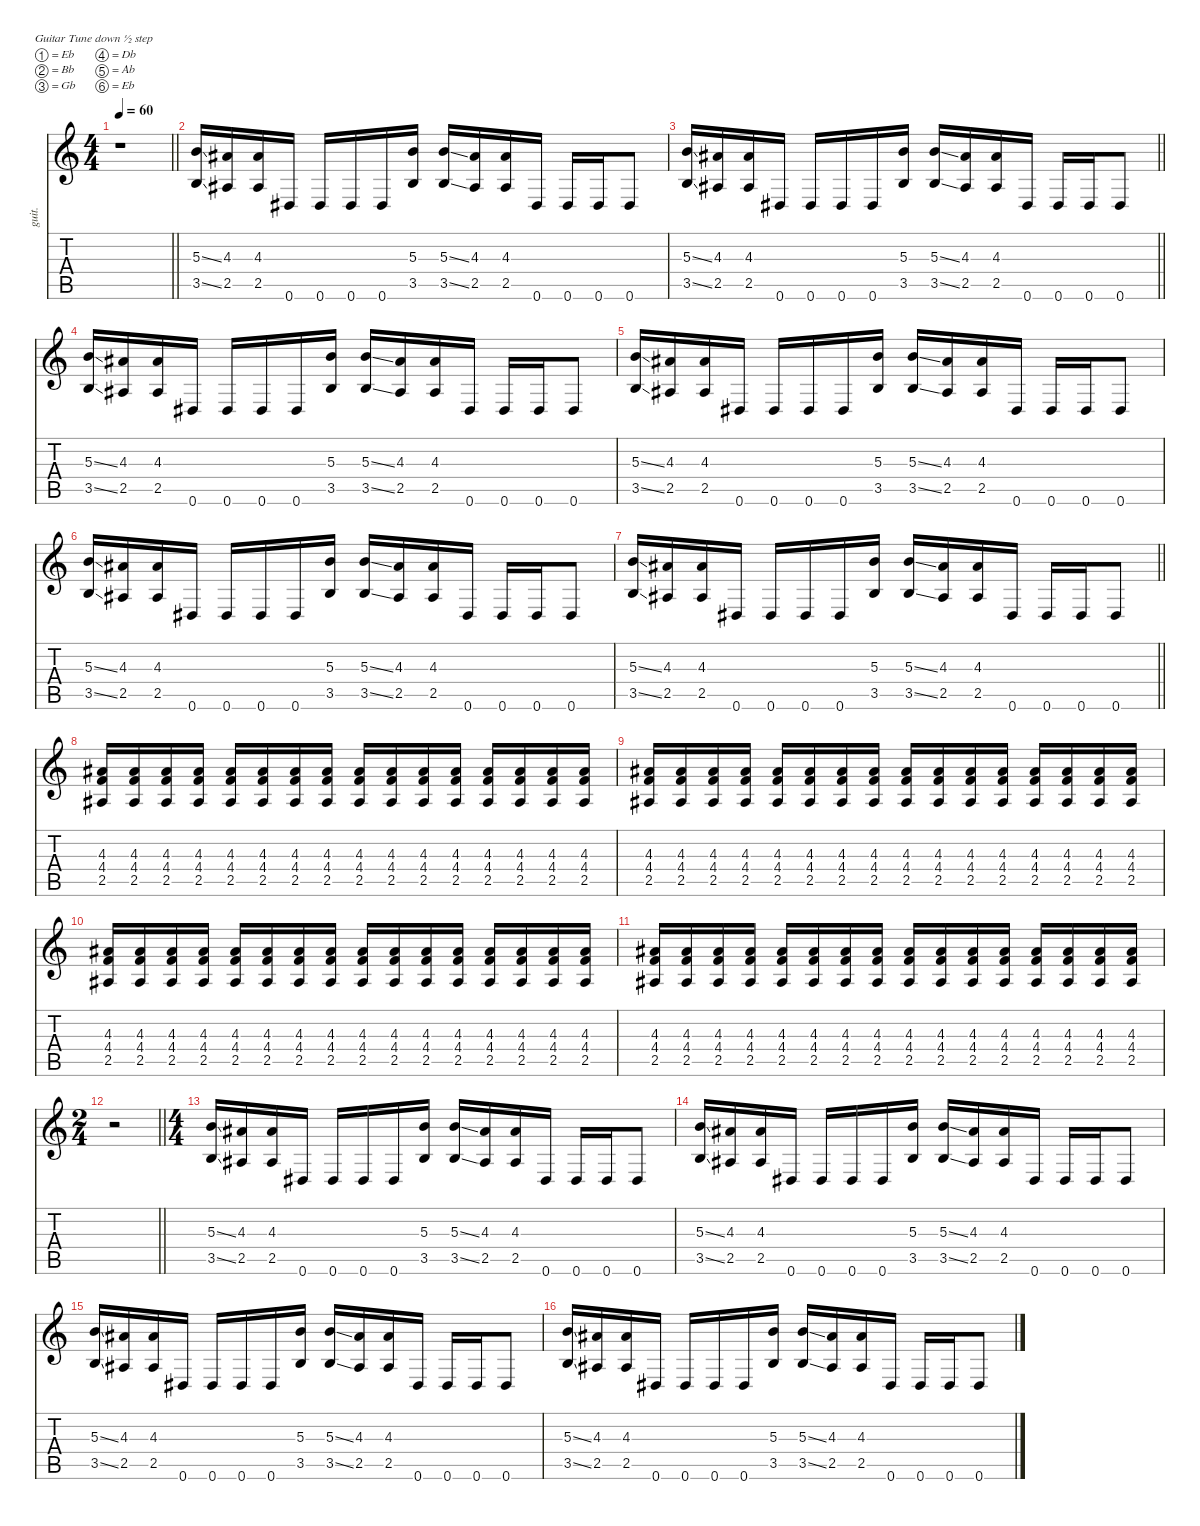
\defaultSystemsLayout 4
\hideDynamics
\bracketExtendMode nobrackets
\otherSystemsTrackNameOrientation horizontal
\track ("Guitar 2" "guit.") {defaultSystemsLayout 4 mute instrument distortionguitar}
\staff {score tabs}
\tuning (Eb4 Bb3 Gb3 Db3 Ab2 Eb2)
\ts (4 4)
\tempo 60
\clef g2
\barLineRight lightlight
\ks c
r.1{dy f instrument distortionguitar beam Down} |
(5.3{ss} 3.5{ss}).16{beam Up} (4.3{acc #} 2.5{acc #}).16{beam Up} (4.3{acc #} 2.5{acc #}).16{beam Up} 0.6{acc #}.16{beam Up} 0.6{acc #}.16{beam Up} 0.6{acc #}.16{beam Up} 0.6{acc #}.16{beam Up} (5.3 3.5).16{beam Up} (5.3{ss} 3.5{ss}).16{beam Up} (4.3{acc #} 2.5{acc #}).16{beam Up} (4.3{acc #} 2.5{acc #}).16{beam Up} 0.6{acc #}.16{beam Up} 0.6{acc #}.16{beam Up} 0.6{acc #}.16{beam Up} 0.6{acc #}.8{beam Up} |
\barLineRight lightlight
(5.3{ss} 3.5{ss}).16{beam Up} (4.3{acc #} 2.5{acc #}).16{beam Up} (4.3{acc #} 2.5{acc #}).16{beam Up} 0.6{acc #}.16{beam Up} 0.6{acc #}.16{beam Up} 0.6{acc #}.16{beam Up} 0.6{acc #}.16{beam Up} (5.3 3.5).16{beam Up} (5.3{ss} 3.5{ss}).16{beam Up} (4.3{acc #} 2.5{acc #}).16{beam Up} (4.3{acc #} 2.5{acc #}).16{beam Up} 0.6{acc #}.16{beam Up} 0.6{acc #}.16{beam Up} 0.6{acc #}.16{beam Up} 0.6{acc #}.8{beam Up} |
(5.3{ss} 3.5{ss}).16{beam Up} (4.3{acc #} 2.5{acc #}).16{beam Up} (4.3{acc #} 2.5{acc #}).16{beam Up} 0.6{acc #}.16{beam Up} 0.6{acc #}.16{beam Up} 0.6{acc #}.16{beam Up} 0.6{acc #}.16{beam Up} (5.3 3.5).16{beam Up} (5.3{ss} 3.5{ss}).16{beam Up} (4.3{acc #} 2.5{acc #}).16{beam Up} (4.3{acc #} 2.5{acc #}).16{beam Up} 0.6{acc #}.16{beam Up} 0.6{acc #}.16{beam Up} 0.6{acc #}.16{beam Up} 0.6{acc #}.8{beam Up} |
(5.3{ss} 3.5{ss}).16{beam Up} (4.3{acc #} 2.5{acc #}).16{beam Up} (4.3{acc #} 2.5{acc #}).16{beam Up} 0.6{acc #}.16{beam Up} 0.6{acc #}.16{beam Up} 0.6{acc #}.16{beam Up} 0.6{acc #}.16{beam Up} (5.3 3.5).16{beam Up} (5.3{ss} 3.5{ss}).16{beam Up} (4.3{acc #} 2.5{acc #}).16{beam Up} (4.3{acc #} 2.5{acc #}).16{beam Up} 0.6{acc #}.16{beam Up} 0.6{acc #}.16{beam Up} 0.6{acc #}.16{beam Up} 0.6{acc #}.8{beam Up} |
(5.3{ss} 3.5{ss}).16{beam Up} (4.3{acc #} 2.5{acc #}).16{beam Up} (4.3{acc #} 2.5{acc #}).16{beam Up} 0.6{acc #}.16{beam Up} 0.6{acc #}.16{beam Up} 0.6{acc #}.16{beam Up} 0.6{acc #}.16{beam Up} (5.3 3.5).16{beam Up} (5.3{ss} 3.5{ss}).16{beam Up} (4.3{acc #} 2.5{acc #}).16{beam Up} (4.3{acc #} 2.5{acc #}).16{beam Up} 0.6{acc #}.16{beam Up} 0.6{acc #}.16{beam Up} 0.6{acc #}.16{beam Up} 0.6{acc #}.8{beam Up} |
\barLineRight lightlight
(5.3{ss} 3.5{ss}).16{beam Up} (4.3{acc #} 2.5{acc #}).16{beam Up} (4.3{acc #} 2.5{acc #}).16{beam Up} 0.6{acc #}.16{beam Up} 0.6{acc #}.16{beam Up} 0.6{acc #}.16{beam Up} 0.6{acc #}.16{beam Up} (5.3 3.5).16{beam Up} (5.3{ss} 3.5{ss}).16{beam Up} (4.3{acc #} 2.5{acc #}).16{beam Up} (4.3{acc #} 2.5{acc #}).16{beam Up} 0.6{acc #}.16{beam Up} 0.6{acc #}.16{beam Up} 0.6{acc #}.16{beam Up} 0.6{acc #}.8{beam Up} |
(4.3{acc #} 4.4 2.5{acc #}).16{beam Up} (4.3{acc #} 4.4 2.5{acc #}).16{beam Up} (4.3{acc #} 4.4 2.5{acc #}).16{beam Up} (4.3{acc #} 4.4 2.5{acc #}).16{beam Up} (4.3{acc #} 4.4 2.5{acc #}).16{beam Up} (4.3{acc #} 4.4 2.5{acc #}).16{beam Up} (4.3{acc #} 4.4 2.5{acc #}).16{beam Up} (4.3{acc #} 4.4 2.5{acc #}).16{beam Up} (4.3{acc #} 4.4 2.5{acc #}).16{beam Up} (4.3{acc #} 4.4 2.5{acc #}).16{beam Up} (4.3{acc #} 4.4 2.5{acc #}).16{beam Up} (4.3{acc #} 4.4 2.5{acc #}).16{beam Up} (4.3{acc #} 4.4 2.5{acc #}).16{beam Up} (4.3{acc #} 4.4 2.5{acc #}).16{beam Up} (4.3{acc #} 4.4 2.5{acc #}).16{beam Up} (4.3{acc #} 4.4 2.5{acc #}).16{beam Up} |
(4.3{acc #} 4.4 2.5{acc #}).16{beam Up} (4.3{acc #} 4.4 2.5{acc #}).16{beam Up} (4.3{acc #} 4.4 2.5{acc #}).16{beam Up} (4.3{acc #} 4.4 2.5{acc #}).16{beam Up} (4.3{acc #} 4.4 2.5{acc #}).16{beam Up} (4.3{acc #} 4.4 2.5{acc #}).16{beam Up} (4.3{acc #} 4.4 2.5{acc #}).16{beam Up} (4.3{acc #} 4.4 2.5{acc #}).16{beam Up} (4.3{acc #} 4.4 2.5{acc #}).16{beam Up} (4.3{acc #} 4.4 2.5{acc #}).16{beam Up} (4.3{acc #} 4.4 2.5{acc #}).16{beam Up} (4.3{acc #} 4.4 2.5{acc #}).16{beam Up} (4.3{acc #} 4.4 2.5{acc #}).16{beam Up} (4.3{acc #} 4.4 2.5{acc #}).16{beam Up} (4.3{acc #} 4.4 2.5{acc #}).16{beam Up} (4.3{acc #} 4.4 2.5{acc #}).16{beam Up} |
(4.3{acc #} 4.4 2.5{acc #}).16{beam Up} (4.3{acc #} 4.4 2.5{acc #}).16{beam Up} (4.3{acc #} 4.4 2.5{acc #}).16{beam Up} (4.3{acc #} 4.4 2.5{acc #}).16{beam Up} (4.3{acc #} 4.4 2.5{acc #}).16{beam Up} (4.3{acc #} 4.4 2.5{acc #}).16{beam Up} (4.3{acc #} 4.4 2.5{acc #}).16{beam Up} (4.3{acc #} 4.4 2.5{acc #}).16{beam Up} (4.3{acc #} 4.4 2.5{acc #}).16{beam Up} (4.3{acc #} 4.4 2.5{acc #}).16{beam Up} (4.3{acc #} 4.4 2.5{acc #}).16{beam Up} (4.3{acc #} 4.4 2.5{acc #}).16{beam Up} (4.3{acc #} 4.4 2.5{acc #}).16{beam Up} (4.3{acc #} 4.4 2.5{acc #}).16{beam Up} (4.3{acc #} 4.4 2.5{acc #}).16{beam Up} (4.3{acc #} 4.4 2.5{acc #}).16{beam Up} |
(4.3{acc #} 4.4 2.5{acc #}).16{beam Up} (4.3{acc #} 4.4 2.5{acc #}).16{beam Up} (4.3{acc #} 4.4 2.5{acc #}).16{beam Up} (4.3{acc #} 4.4 2.5{acc #}).16{beam Up} (4.3{acc #} 4.4 2.5{acc #}).16{beam Up} (4.3{acc #} 4.4 2.5{acc #}).16{beam Up} (4.3{acc #} 4.4 2.5{acc #}).16{beam Up} (4.3{acc #} 4.4 2.5{acc #}).16{beam Up} (4.3{acc #} 4.4 2.5{acc #}).16{beam Up} (4.3{acc #} 4.4 2.5{acc #}).16{beam Up} (4.3{acc #} 4.4 2.5{acc #}).16{beam Up} (4.3{acc #} 4.4 2.5{acc #}).16{beam Up} (4.3{acc #} 4.4 2.5{acc #}).16{beam Up} (4.3{acc #} 4.4 2.5{acc #}).16{beam Up} (4.3{acc #} 4.4 2.5{acc #}).16{beam Up} (4.3{acc #} 4.4 2.5{acc #}).16{beam Up} |
\ts (2 4)
\barLineRight lightlight
r.2{beam Down} |
\ts (4 4)
(5.3{ss} 3.5{ss}).16{beam Up} (4.3{acc #} 2.5{acc #}).16{beam Up} (4.3{acc #} 2.5{acc #}).16{beam Up} 0.6{acc #}.16{beam Up} 0.6{acc #}.16{beam Up} 0.6{acc #}.16{beam Up} 0.6{acc #}.16{beam Up} (5.3 3.5).16{beam Up} (5.3{ss} 3.5{ss}).16{beam Up} (4.3{acc #} 2.5{acc #}).16{beam Up} (4.3{acc #} 2.5{acc #}).16{beam Up} 0.6{acc #}.16{beam Up} 0.6{acc #}.16{beam Up} 0.6{acc #}.16{beam Up} 0.6{acc #}.8{beam Up} |
(5.3{ss} 3.5{ss}).16{beam Up} (4.3{acc #} 2.5{acc #}).16{beam Up} (4.3{acc #} 2.5{acc #}).16{beam Up} 0.6{acc #}.16{beam Up} 0.6{acc #}.16{beam Up} 0.6{acc #}.16{beam Up} 0.6{acc #}.16{beam Up} (5.3 3.5).16{beam Up} (5.3{ss} 3.5{ss}).16{beam Up} (4.3{acc #} 2.5{acc #}).16{beam Up} (4.3{acc #} 2.5{acc #}).16{beam Up} 0.6{acc #}.16{beam Up} 0.6{acc #}.16{beam Up} 0.6{acc #}.16{beam Up} 0.6{acc #}.8{beam Up} |
(5.3{ss} 3.5{ss}).16{beam Up} (4.3{acc #} 2.5{acc #}).16{beam Up} (4.3{acc #} 2.5{acc #}).16{beam Up} 0.6{acc #}.16{beam Up} 0.6{acc #}.16{beam Up} 0.6{acc #}.16{beam Up} 0.6{acc #}.16{beam Up} (5.3 3.5).16{beam Up} (5.3{ss} 3.5{ss}).16{beam Up} (4.3{acc #} 2.5{acc #}).16{beam Up} (4.3{acc #} 2.5{acc #}).16{beam Up} 0.6{acc #}.16{beam Up} 0.6{acc #}.16{beam Up} 0.6{acc #}.16{beam Up} 0.6{acc #}.8{beam Up} |
(5.3{ss} 3.5{ss}).16{beam Up} (4.3{acc #} 2.5{acc #}).16{beam Up} (4.3{acc #} 2.5{acc #}).16{beam Up} 0.6{acc #}.16{beam Up} 0.6{acc #}.16{beam Up} 0.6{acc #}.16{beam Up} 0.6{acc #}.16{beam Up} (5.3 3.5).16{beam Up} (5.3{ss} 3.5{ss}).16{beam Up} (4.3{acc #} 2.5{acc #}).16{beam Up} (4.3{acc #} 2.5{acc #}).16{beam Up} 0.6{acc #}.16{beam Up} 0.6{acc #}.16{beam Up} 0.6{acc #}.16{beam Up} 0.6{acc #}.8{beam Up}
